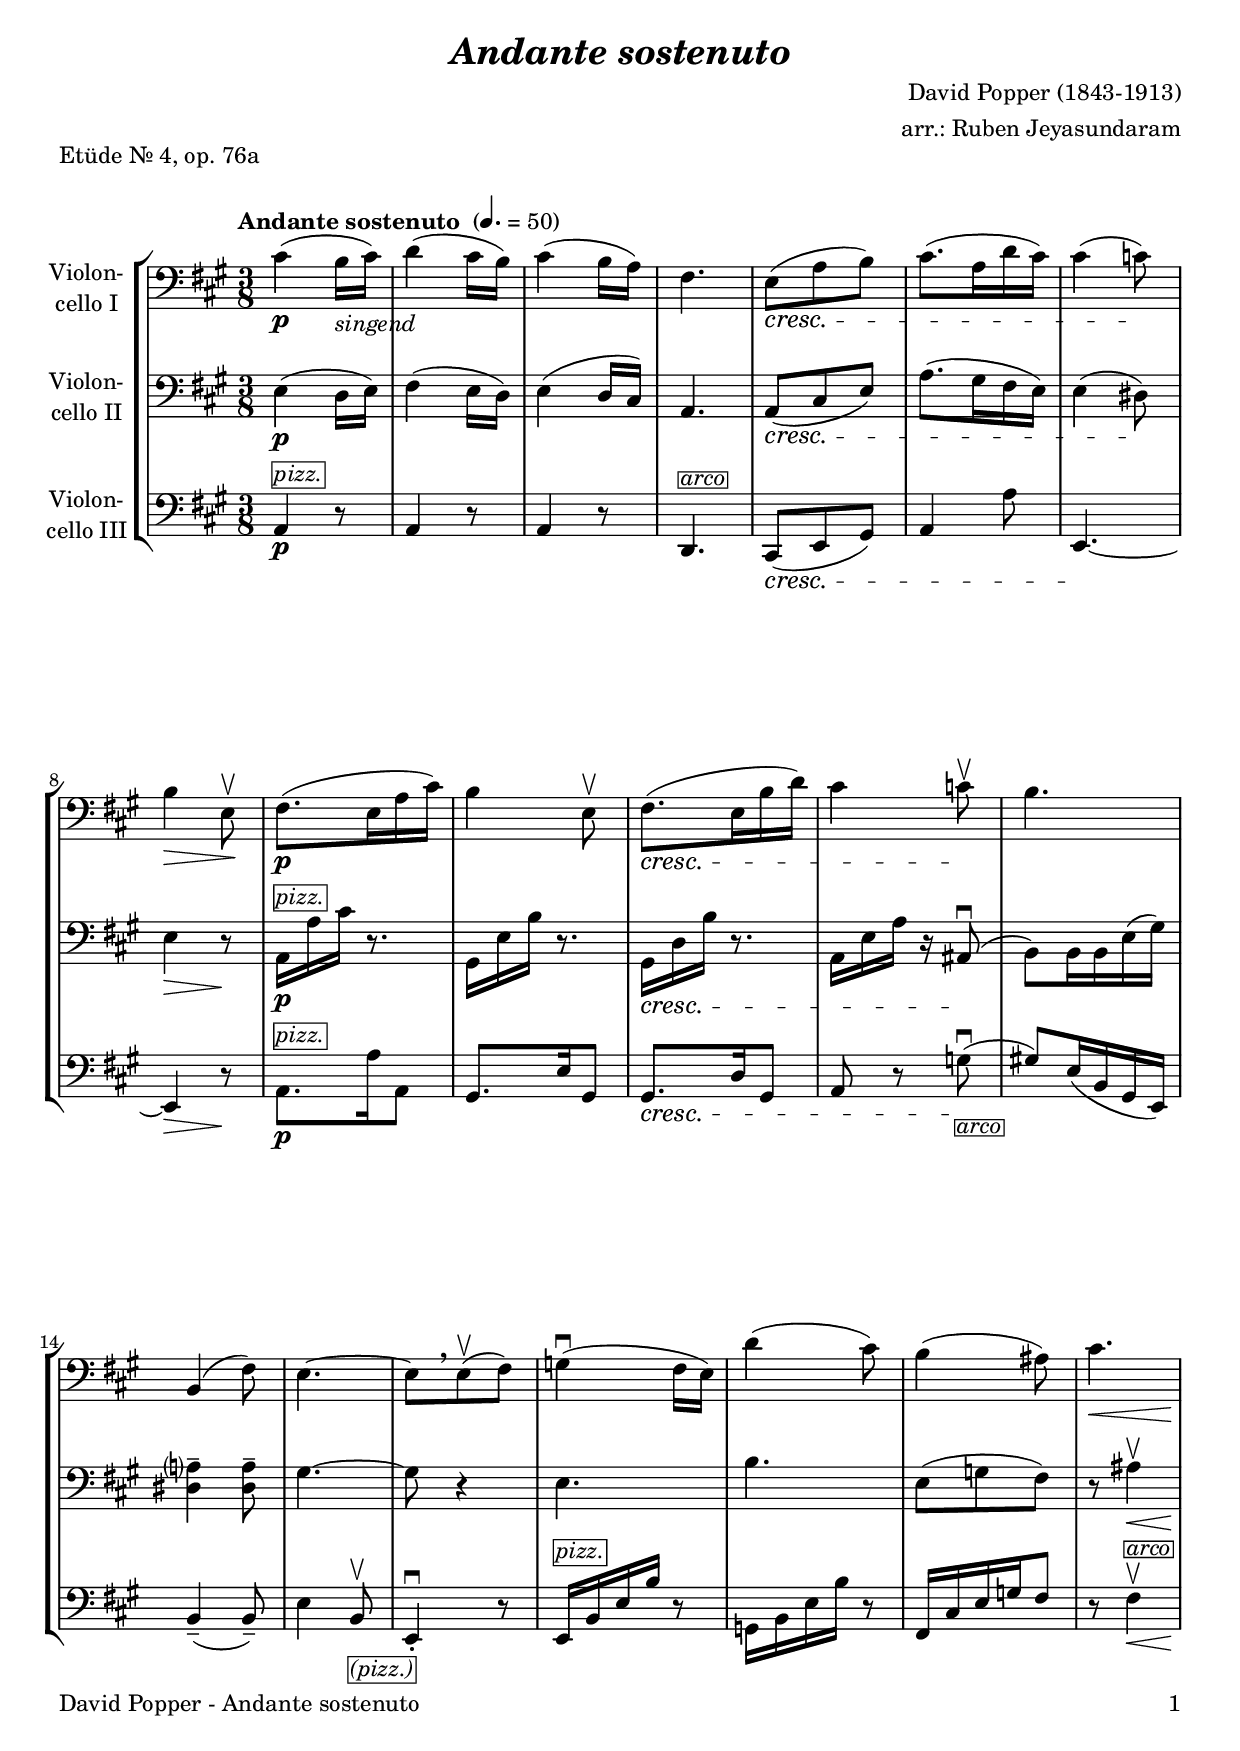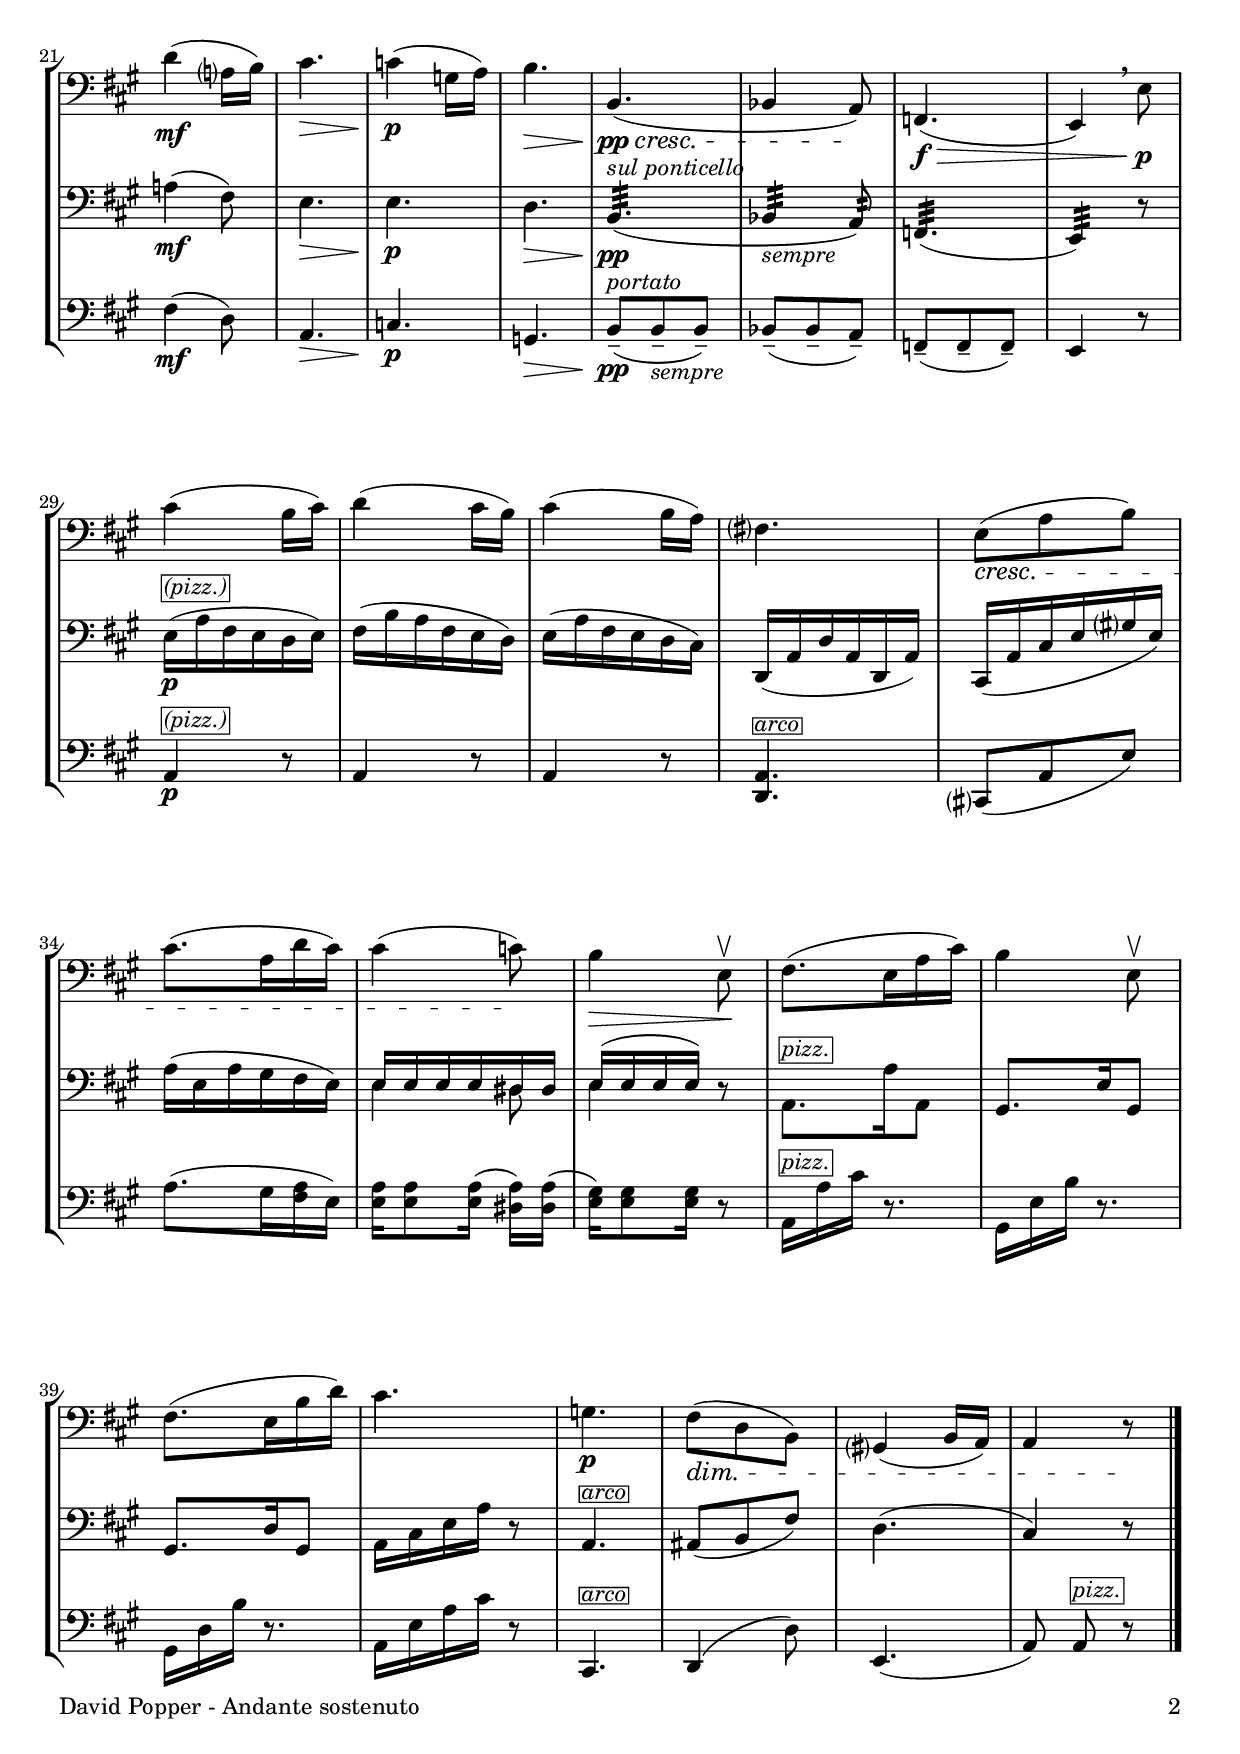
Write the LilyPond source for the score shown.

\version "2.24.4"
\include "deutsch.ly"
  
#(set-global-staff-size 20)

\header {
  title     = \markup \bold \italic "Andante sostenuto"
  composer  = "David Popper (1843-1913)"
  arranger  = "arr.: Ruben Jeyasundaram"
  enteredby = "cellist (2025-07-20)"
  piece     = "Etüde Nr. 4, op. 76a"
}

voiceconsts = {
  \key a \major
  \time 3/8
  \clef "bass"
  \numericTimeSignature
  \compressEmptyMeasures
% Set default beaming for all staves
%  \set Timing.beamExceptions = #'()
%  \set Timing.baseMoment     = #(ly:make-moment 1 4)
%  \set Timing.beatStructure  = #'(1 1 1)
  \tempo "Andante sostenuto " 4.=50
  
}

mivl = "violin"
miva = "viola"
mivc = "cello"
mipz = "pizzicato strings"

arco = \markup \box \italic "arco"
mpiz = \markup \box \italic "(pizz.)"
pizz = \markup \box \italic "pizz."
port = \markup \italic "portato"
semp = \markup \italic "sempre"
sing = \markup \italic "singend"
supo = \markup \italic "sul ponticello"

va = \relative c' {
  \voiceconsts

  cis4(\p h16_\sing cis)
  d4( cis16 h)
  cis4( h16 a)
  fis4.
  e8(\cresc a h)
  cis8.( a16 d cis)
  cis4( c8)\!
  h4\> e,8\upbow\!

  fis8.(\p e16 a cis)
  h4 e,8\upbow
  fis8.(\cresc e16 h' d)
  cis4 c8\upbow\!
  h4.
  h,4( fis'8)
  e4.~
  e8[ \breathe e(\upbow fis)]

  g4(\downbow fis16 e)
  d'4( cis8)
  h4( ais8)
  cis4.\<
  d4(\!\mf a?16 h)

  cis4.\>
  c4(\!\p g16 a)
  h4.\>
  h,(\!\pp\cresc
  b4 a8)\!
  f4.(\f\>
  e4) \breathe e'8\!\p

  cis'4( h16 cis)
  d4( cis16 h)
  cis4( h16 a)
  fis?4.
  e8(\cresc a h)
  cis8.( a16 d cis)
  cis4( c8)\!

  h4\> e,8\upbow\!
  fis8.( e16 a cis)
  h4 e,8\upbow
  fis8.( e16 h' d)
  cis4.
  g\p
  fis8(\dim d h)
  gis?4( h16 a)
  a4 r8\! \bar "|."
}

vb = \relative c {
  \voiceconsts

  e4(\p d16 e)
  fis4( e16 d)
  e4( d16 cis)
  a4.
  a8(\cresc cis e)
  a8.( gis16 fis e)
  e4( dis8)\!
  e4\> r8\!

  \set Staff.midiInstrument = \mivc
  a,16^\pizz\p a' cis r8.
  gis,16 e' h' r8.
  gis,16\cresc d' h' r8.
  a,16 e' a r ais,8(\downbow\!
  h) h16 h e( gis)
  <dis a'?>4-- <dis a'>8--
  gis4.~
  gis8 r4

  e4.
  h'
  e,8( g fis)
  r ais4\upbow\<
  a!4(\!\mf fis8)

  e4.\>
  e\!\p
  d\>
  \repeat tremolo 12 h32(\pp^\supo
  \repeat tremolo 8 b_\semp \repeat tremolo 4 a)
  \repeat tremolo 12 f(
  \repeat tremolo 8 e) r8

  e'16(\p^\mpiz a fis e d e)
  fis( h a fis e d)
  e( a fis e d cis)
  d,( a' d a d, a')
  cis,( a' cis e gis? e)
  a( e a gis fis e)
  << { e e e e dis dis } \\ { e4 dis8 } >>

  << { e16([ e e e]) } \\ e4 >> r8
  \set Staff.midiInstrument = \mipz
  a,8.^\pizz a'16 a,8
  gis8. e'16 gis,8
  gis8. d'16 gis,8
  a16 cis e a r8
  \set Staff.midiInstrument = \mivc
  a,4.^\arco
  ais8( h fis')
  d4.(
  cis4) r8 \bar "|."
}

vc = \relative c {
  \voiceconsts

  a4^\pizz\p r8
  a4 r8
  a4 r8
  \set Staff.midiInstrument = \mivc
  d,4.^\arco
  cis8(\cresc e gis)
  a4 a'8
  e,4.~\!
  e4\> r8\!

  \set Staff.midiInstrument = \mipz
  a8.^\pizz\p a'16 a,8
  gis8. e'16 gis,8
  gis8.\cresc d'16 gis,8
  a r
  \set Staff.midiInstrument = \mivc
  g'(\downbow_\arco\!
  gis!) e16( h gis e)
  h'4--( h8)--
  e4 h8\upbow_\mpiz
  e,4-.\downbow r8

  \set Staff.midiInstrument = \mipz
  e16^\pizz h' e h' r8
  g,16 h e h' r8
  fis,16 cis' e g fis8
  \set Staff.midiInstrument = \mivc
  r fis4\upbow\<^\arco
  fis(\!\mf d8)

  a4.\>
  c\!\p
  g\>
  h8(--\pp^\port h--_\semp h)--
  b(-- b-- a)--
  f(-- f-- f)--
  e4 r8

  a4^\mpiz\p r8
  a4 r8
  a4 r8
  <d, a'>4.^\arco
  cis?8( a' e')
  a8.( gis16 <fis a> e)
  <e a> <e a>8 <e a>16( <dis a'>)[ <dis a'>](

  <e gis>) <e gis>8 <e gis>16 r8
  \set Staff.midiInstrument = \mipz
  a,16^\pizz a' cis r8.
  gis,16 e' h' r8.
  gis,16 d' h' r8.
  a,16 e' a cis r8
  \set Staff.midiInstrument = \mivc
  cis,,4.^\arco
  d4( d'8)
  e,4.(
  a8) \noBeam
  \set Staff.midiInstrument = \mipz
  a^\pizz r \bar "|."
}


music = \new StaffGroup <<
      \new Staff {
	\set Staff.midiInstrument = \mivc
	\set Staff.instrumentName = \markup \center-column { "Violon-" "cello I" }
	\transpose a a { \va }
      }

      \new Staff {
	\set Staff.midiInstrument = \mivc
	\set Staff.instrumentName = \markup \center-column { "Violon-" "cello II" }
	\transpose a a { \vb }
      }

      \new Staff {
	\set Staff.midiInstrument = \mipz
	\set Staff.instrumentName = \markup \center-column { "Violon-" "cello III" }
	\transpose a a { \vc }
      }
>>

\book {
  \paper {
    print-page-number = ##t
    print-first-page-number = ##t
    ragged-last-bottom = ##f
    oddHeaderMarkup = \markup \null
    evenHeaderMarkup = \markup \null
    oddFooterMarkup = \markup {
      \fill-line {
        \if \should-print-page-number
        "David Popper - Andante sostenuto" \fromproperty #'page:page-number-string
      }
    }
    evenFooterMarkup = \oddFooterMarkup
  } \score {
    \music
    \layout {}
  }

  \score {
    \unfoldRepeats \music

    \midi {
      \context {
        \Score
      }
    }
  }
}
